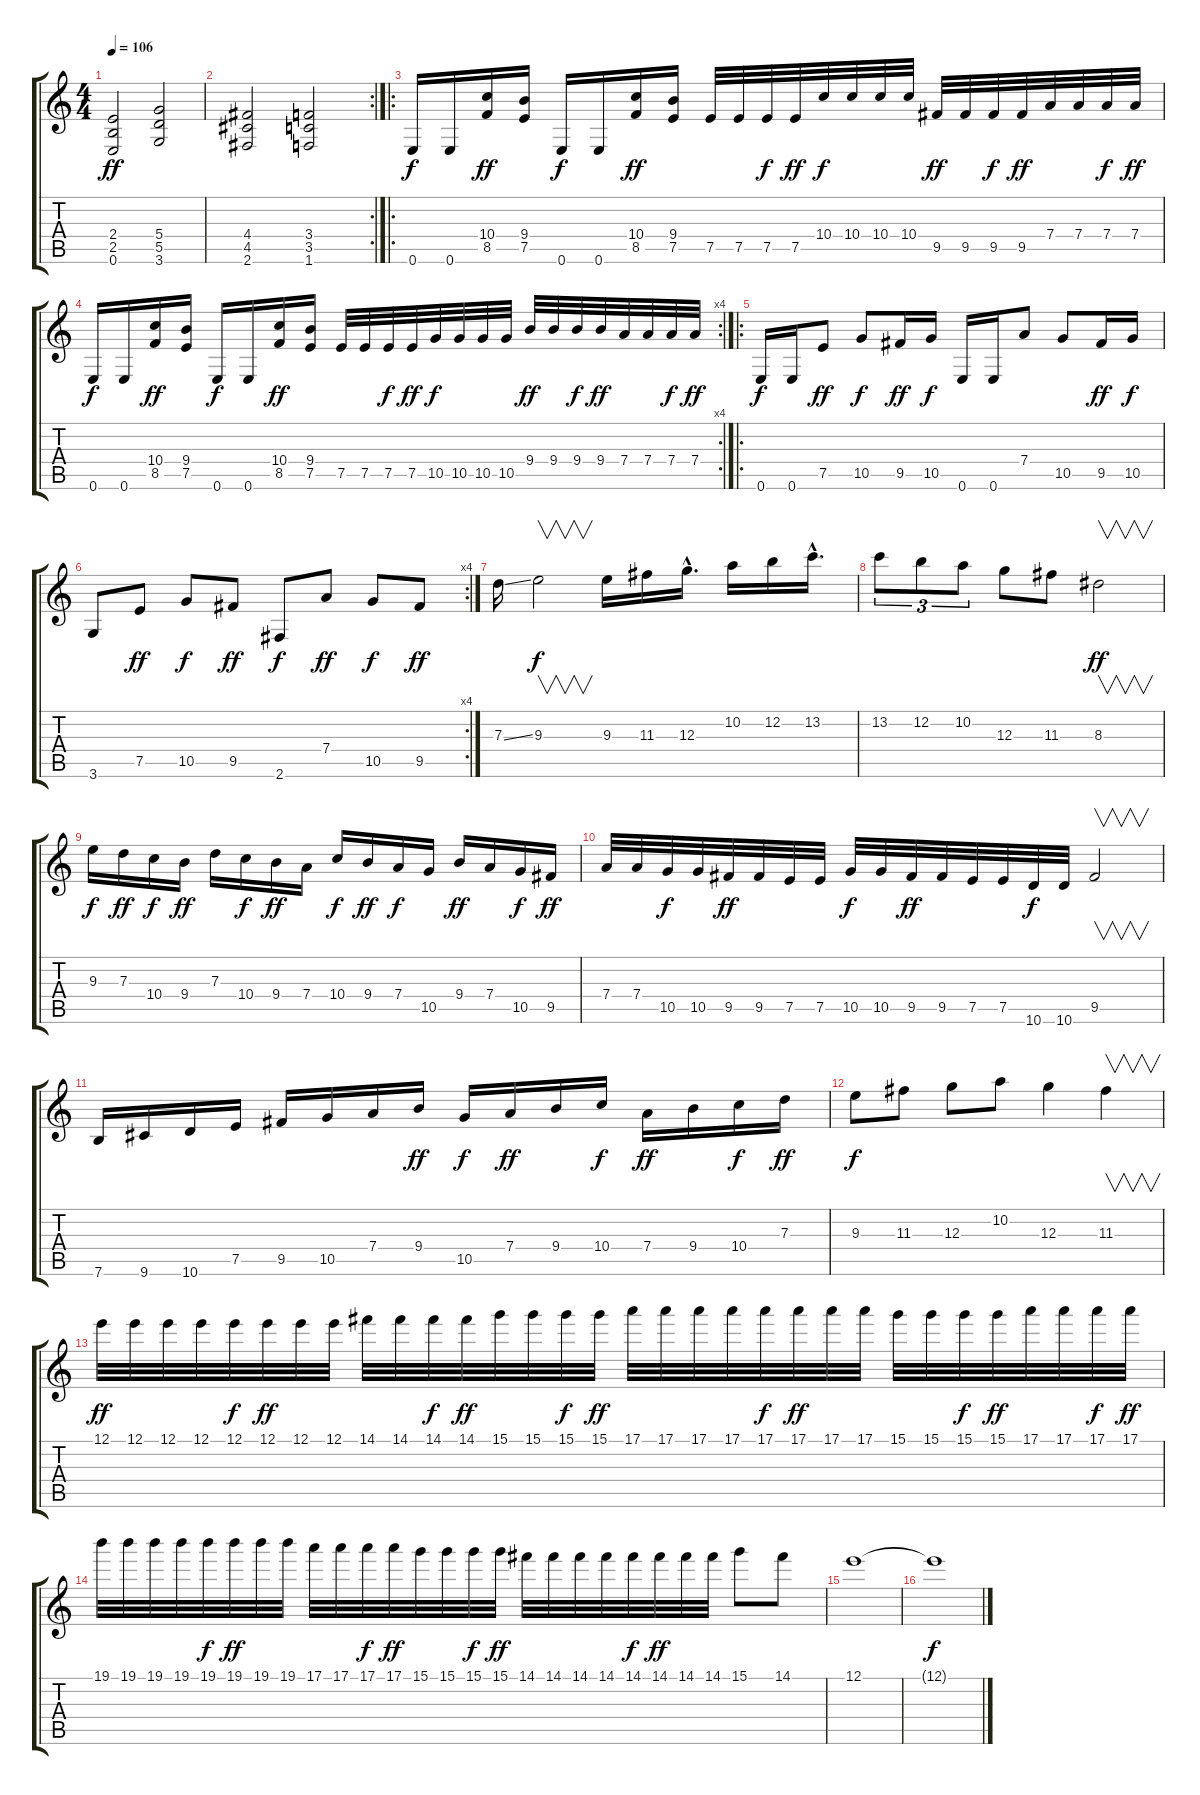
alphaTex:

\track "" {instrument distortionguitar}
\staff {score tabs}
\tuning (E4 B3 G3 D3 A2 E2) {hide}
\ts (4 4)
\tempo 106
\clef g2
\ks c
(2.4 2.5 0.6).2{dy ff} (5.4 5.5 3.6).2 |
\rc 2
(4.4 4.5 2.6).2 (3.4 3.5 1.6).2 |
\ro
0.6.16{dy f} 0.6.16 (10.4 8.5).16{dy ff} (9.4 7.5).16 0.6.16{dy f} 0.6.16 (10.4 8.5).16{dy ff} (9.4 7.5).16 7.5.32 7.5.32 7.5.32{dy f} 7.5.32{dy ff} 10.4.32{dy f} 10.4.32 10.4.32 10.4.32 9.5.32{dy ff} 9.5.32 9.5.32{dy f} 9.5.32{dy ff} 7.4.32 7.4.32 7.4.32{dy f} 7.4.32{dy ff} |
\rc 4
0.6.16{dy f} 0.6.16 (10.4 8.5).16{dy ff} (9.4 7.5).16 0.6.16{dy f} 0.6.16 (10.4 8.5).16{dy ff} (9.4 7.5).16 7.5.32 7.5.32 7.5.32{dy f} 7.5.32{dy ff} 10.5.32{dy f} 10.5.32 10.5.32 10.5.32 9.4.32{dy ff} 9.4.32 9.4.32{dy f} 9.4.32{dy ff} 7.4.32 7.4.32 7.4.32{dy f} 7.4.32{dy ff} |
\ro
0.6.16{dy f} 0.6.16 7.5.8{dy ff} 10.5.8{dy f} 9.5.16{dy ff} 10.5.16{dy f} 0.6.16 0.6.16 7.4.8 10.5.8 9.5.16{dy ff} 10.5.16{dy f} |
\rc 4
3.6.8 7.5.8{dy ff} 10.5.8{dy f} 9.5.8{dy ff} 2.6.8{dy f} 7.4.8{dy ff} 10.5.8{dy f} 9.5.8{dy ff} |
7.3{ss}.16 9.3.2{v dy f} 9.3.16 11.3.16 12.3{hac}.16{d} 10.2.16 12.2.16 13.2{hac}.16{d} |
13.2.8{tu (3 2)} 12.2.8{tu (3 2)} 10.2.8{tu (3 2)} 12.3.8 11.3.8 8.3.2{v dy ff} |
9.3.16{dy f} 7.3.16{dy ff} 10.4.16{dy f} 9.4.16{dy ff} 7.3.16 10.4.16{dy f} 9.4.16{dy ff} 7.4.16 10.4.16{dy f} 9.4.16{dy ff} 7.4.16{dy f} 10.5.16 9.4.16{dy ff} 7.4.16 10.5.16{dy f} 9.5.16{dy ff} |
7.4.32 7.4.32 10.5.32{dy f} 10.5.32 9.5.32{dy ff} 9.5.32 7.5.32 7.5.32 10.5.32{dy f} 10.5.32 9.5.32{dy ff} 9.5.32 7.5.32 7.5.32 10.6.32{dy f} 10.6.32 9.5.2{v} |
7.6.16 9.6.16 10.6.16 7.5.16 9.5.16 10.5.16 7.4.16 9.4.16{dy ff} 10.5.16{dy f} 7.4.16{dy ff} 9.4.16 10.4.16{dy f} 7.4.16{dy ff} 9.4.16 10.4.16{dy f} 7.3.16{dy ff} |
9.3.8{dy f} 11.3.8 12.3.8 10.2.8 12.3.4 11.3.4{v} |
12.1.32{dy ff} 12.1.32 12.1.32 12.1.32 12.1.32{dy f} 12.1.32{dy ff} 12.1.32 12.1.32 14.1.32 14.1.32 14.1.32{dy f} 14.1.32{dy ff} 15.1.32 15.1.32 15.1.32{dy f} 15.1.32{dy ff} 17.1.32 17.1.32 17.1.32 17.1.32 17.1.32{dy f} 17.1.32{dy ff} 17.1.32 17.1.32 15.1.32 15.1.32 15.1.32{dy f} 15.1.32{dy ff} 17.1.32 17.1.32 17.1.32{dy f} 17.1.32{dy ff} |
19.1.32 19.1.32 19.1.32 19.1.32 19.1.32{dy f} 19.1.32{dy ff} 19.1.32 19.1.32 17.1.32 17.1.32 17.1.32{dy f} 17.1.32{dy ff} 15.1.32 15.1.32 15.1.32{dy f} 15.1.32{dy ff} 14.1.32 14.1.32 14.1.32 14.1.32 14.1.32{dy f} 14.1.32{dy ff} 14.1.32 14.1.32 15.1.8 14.1.8 |
12.1.1 |
12.1{t}.1{dy f}
